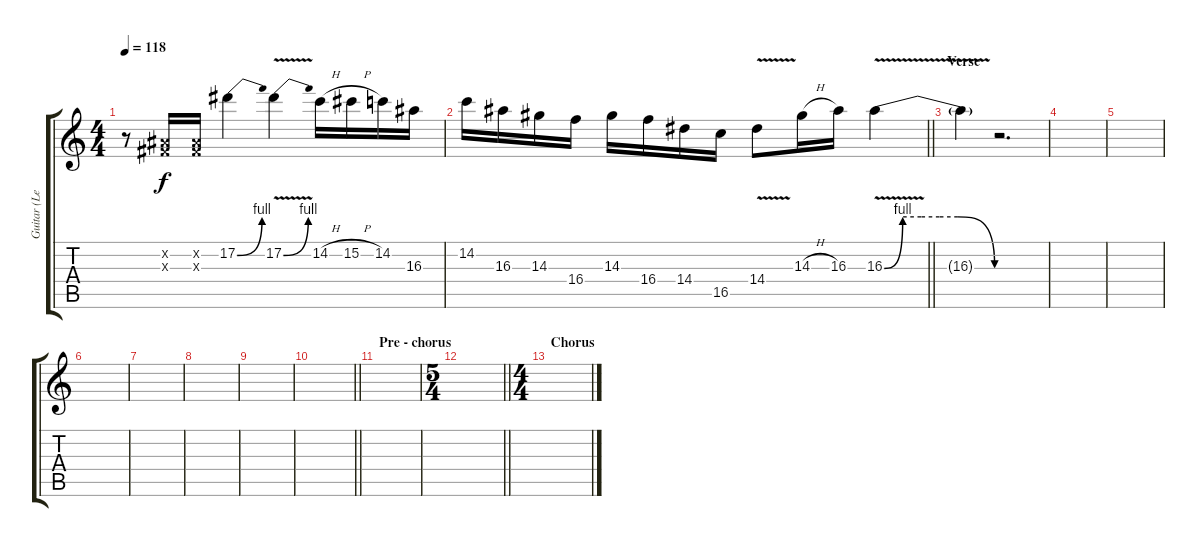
\track ("Guitar (Lead)" "Guitar (Le") {instrument distortionguitar}
\staff {score tabs}
\tuning (Eb4 Bb3 Gb3 Db3 Ab2 Eb2) {hide}
\ts (4 4)
\tempo 118
\clef g2
\ks c
r.8{dy f} (0.2{x} 0.3{x}).16 (0.2{x} 0.3{x}).16 17.2{be (bend 0 0 60 4)}.4 17.2{be (bend 0 0 60 4) v}.4 14.2{h}.16 15.2{h}.16 14.2.16 16.3.16 |
\barLineRight lightlight
14.2.16 16.3.16 14.3.16 16.4.16 14.3.16 16.4.16 14.4.16 16.5.16 14.4{v}.8 14.3{h}.16 16.3.16 16.3{be (custom 0 0 10 4 20 4 30 4 40 4 60 0) v}.4 |
\section ("" "Verse")
16.3{t}.4 r.2{d} |
|
|
|
|
|
|
\barLineRight lightlight
|
\section ("" "Pre - chorus")
|
\ts (5 4)
\barLineRight lightlight
|
\ts (4 4)
\section ("" "Chorus")
